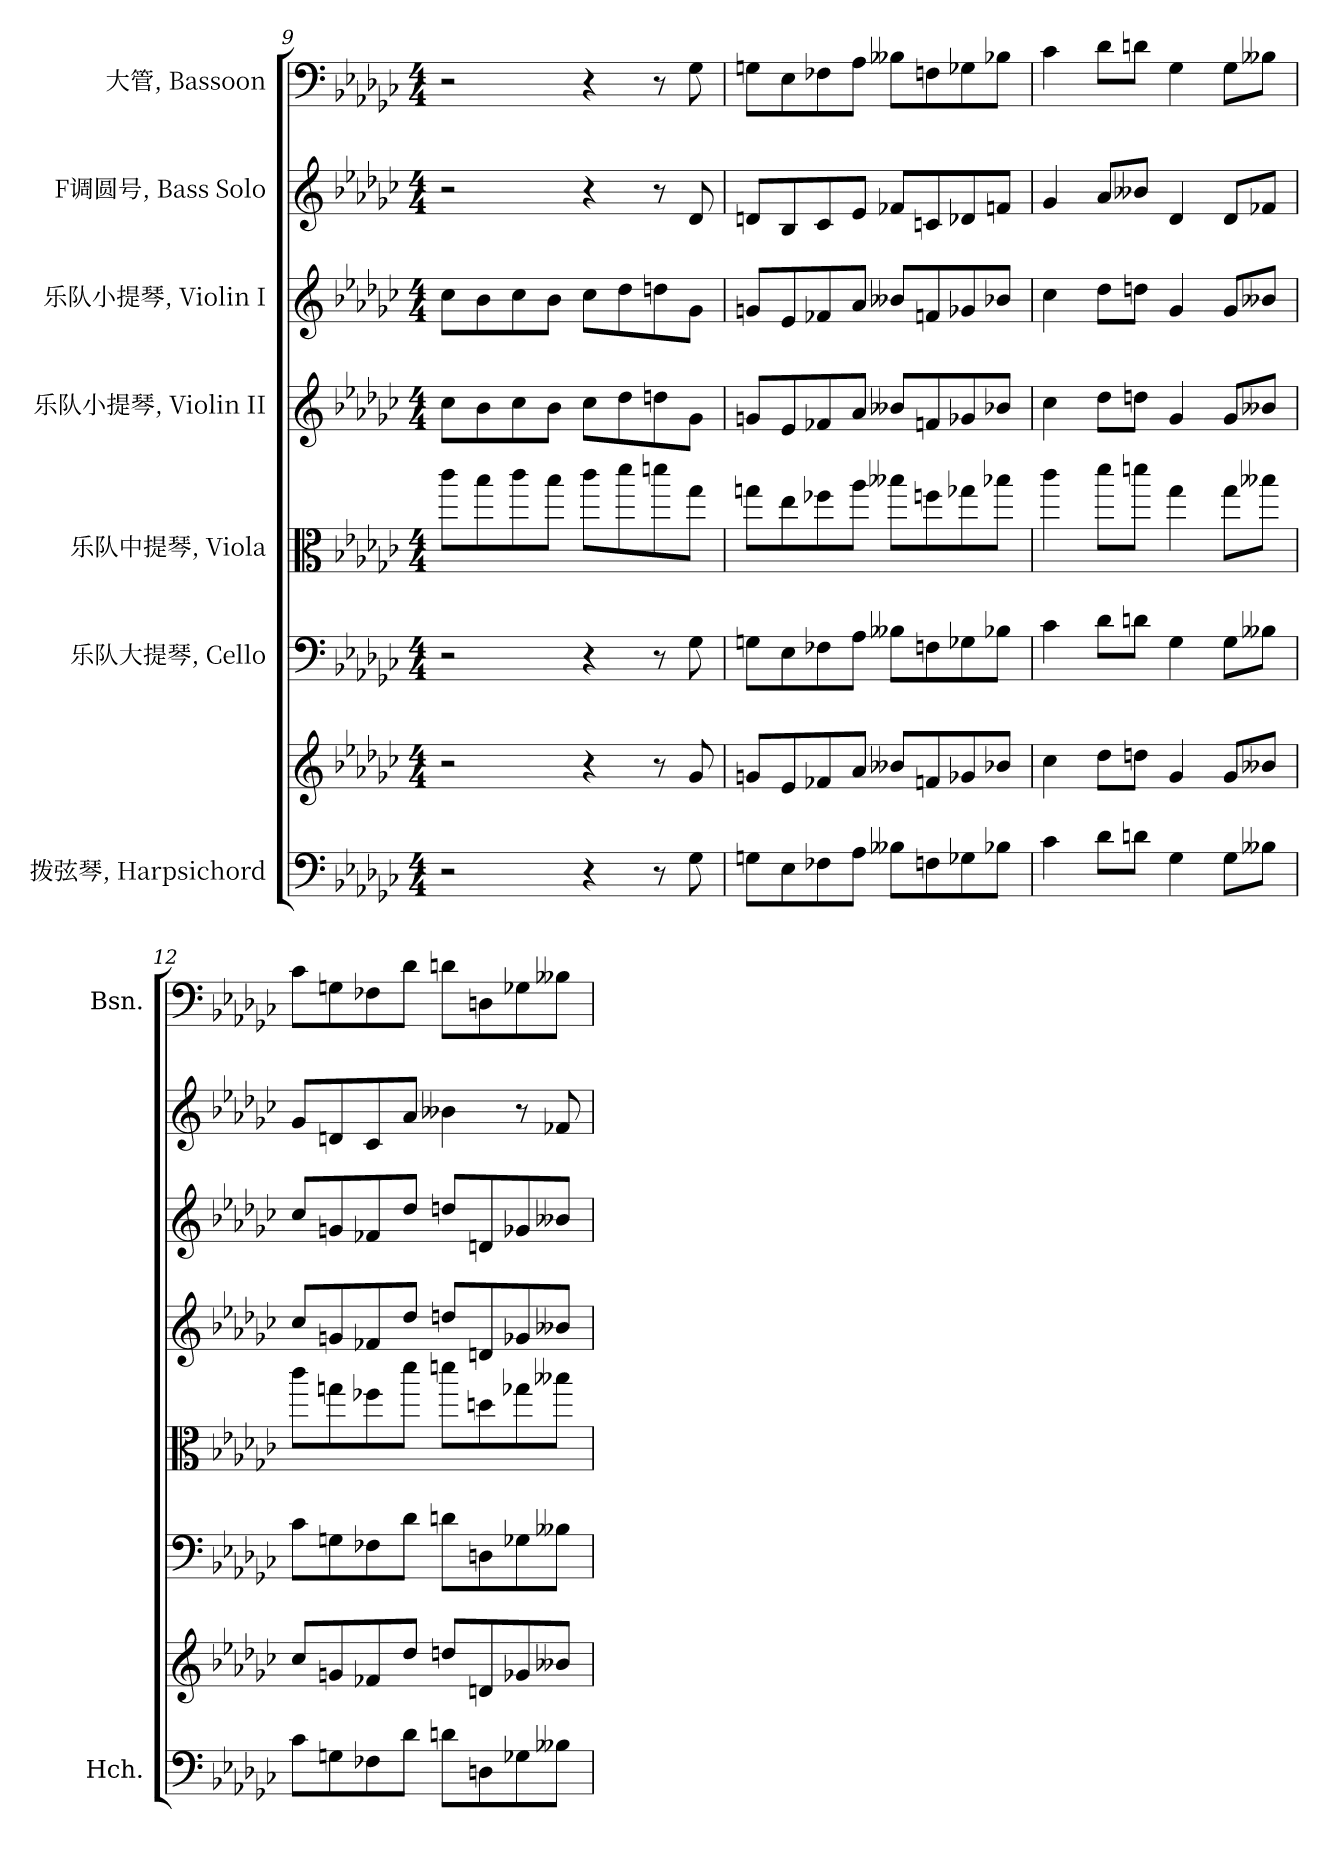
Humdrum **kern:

**kern	**kern	**kern	**kern	**kern	**kern	**kern	**kern
*part7	*part7	*part6	*part5	*part4	*part3	*part2	*part1
*staff8	*staff7	*staff6	*staff5	*staff4	*staff3	*staff2	*staff1
*I"拨弦琴, Harpsichord	*	*I"乐队大提琴, Cello	*I"乐队中提琴, Viola	*I"乐队小提琴, Violin II	*I"乐队小提琴, Violin I	*I"F调圆号, Bass Solo	*I"大管, Bassoon
*I'Hch.	*	*	*	*	*	*	*I'Bsn.
*clefF4	*clefG2	*clefF4	*clefC3	*clefG2	*clefG2	*clefG2	*clefF4
*	*	*	*	*	*	*ITrd4c7	*
*k[b-e-a-d-g-c-]	*k[b-e-a-d-g-c-]	*k[b-e-a-d-g-c-]	*k[b-e-a-d-g-c-]	*k[b-e-a-d-g-c-]	*k[b-e-a-d-g-c-]	*k[b-e-a-d-g-c-f-]	*k[b-e-a-d-g-c-]
*M4/4	*M4/4	*M4/4	*M4/4	*M4/4	*M4/4	*M4/4	*M4/4
=9	=9	=9	=9	=9	=9	=9	=9
2r	2r	2r	8ccc-\L	8cc-\L	8cc-\L	2r	2r
.	.	.	8bb-\	8b-\	8b-\	.	.
.	.	.	8ccc-\	8cc-\	8cc-\	.	.
.	.	.	8bb-\J	8b-\J	8b-\J	.	.
4r	4r	4r	8ccc-\L	8cc-\L	8cc-\L	4r	4r
.	.	.	8ddd-\	8dd-\	8dd-\	.	.
8r	8r	8r	8dddn\	8ddn\	8ddn\	8r	8r
8G-\	8g-/	8G-\	8gg-\J	8g-\J	8g-\J	8G-/	8G-\
!!LO:PB:g=z
=10	=10	=10	=10	=10	=10	=10	=10
8Gn\L	8gn/L	8Gn\L	8ggn\L	8gn/L	8gn/L	8Gn/L	8Gn\L
8E-\	8e-/	8E-\	8ee-\	8e-/	8e-/	8E-/	8E-\
8F-X\	8f-X/	8F-X\	8ff-X\	8f-X/	8f-X/	8F-/	8F-X\
8A-\J	8a-/J	8A-\J	8aa-\J	8a-/J	8a-/J	8A-/J	8A-\J
8B--X\L	8b--X/L	8B--X\L	8bb--X\L	8b--X/L	8b--X/L	8B--X/L	8B--X\L
8Fn\	8fn/	8Fn\	8ffn\	8fn/	8fn/	8Fn/	8Fn\
8G-X\	8g-X/	8G-X\	8gg-X\	8g-X/	8g-X/	8G-X/	8G-X\
8B-X\J	8b-X/J	8B-X\J	8bb-X\J	8b-X/J	8b-X/J	8B-X/J	8B-X\J
=11	=11	=11	=11	=11	=11	=11	=11
4c-\	4cc-\	4c-\	4ccc-\	4cc-\	4cc-\	4c-/	4c-\
8d-\L	8dd-\L	8d-\L	8ddd-\L	8dd-\L	8dd-\L	8d-/L	8d-\L
8dn\J	8ddn\J	8dn\J	8dddn\J	8ddn\J	8ddn\J	8e--X/J	8dn\J
4G-\	4g-/	4G-\	4gg-\	4g-/	4g-/	4G-/	4G-\
8G-\L	8g-/L	8G-\L	8gg-\L	8g-/L	8g-/L	8G-/L	8G-\L
8B--X\J	8b--X/J	8B--X\J	8bb--X\J	8b--X/J	8b--X/J	8B--X/J	8B--X\J
=12	=12	=12	=12	=12	=12	=12	=12
8c-\L	8cc-/L	8c-\L	8ccc-\L	8cc-/L	8cc-/L	8c-/L	8c-\L
8Gn\	8gn/	8Gn\	8ggn\	8gn/	8gn/	8Gn/	8Gn\
8F-X\	8f-X/	8F-X\	8ff-X\	8f-X/	8f-X/	8F-/	8F-X\
8d-\J	8dd-/J	8d-\J	8ddd-\J	8dd-/J	8dd-/J	8d-/J	8d-\J
8dn\L	8ddn/L	8dn\L	8dddn\L	8ddn/L	8ddn/L	4e--X\	8dn\L
8Dn\	8dn/	8Dn\	8ddn\	8dn/	8dn/	.	8Dn\
8G-X\	8g-X/	8G-X\	8gg-X\	8g-X/	8g-X/	8r	8G-X\
8B--X\J	8b--X/J	8B--X\J	8bb--X\J	8b--X/J	8b--X/J	8B--X/	8B--X\J
=	=	=	=	=	=	=	=
*-	*-	*-	*-	*-	*-	*-	*-
